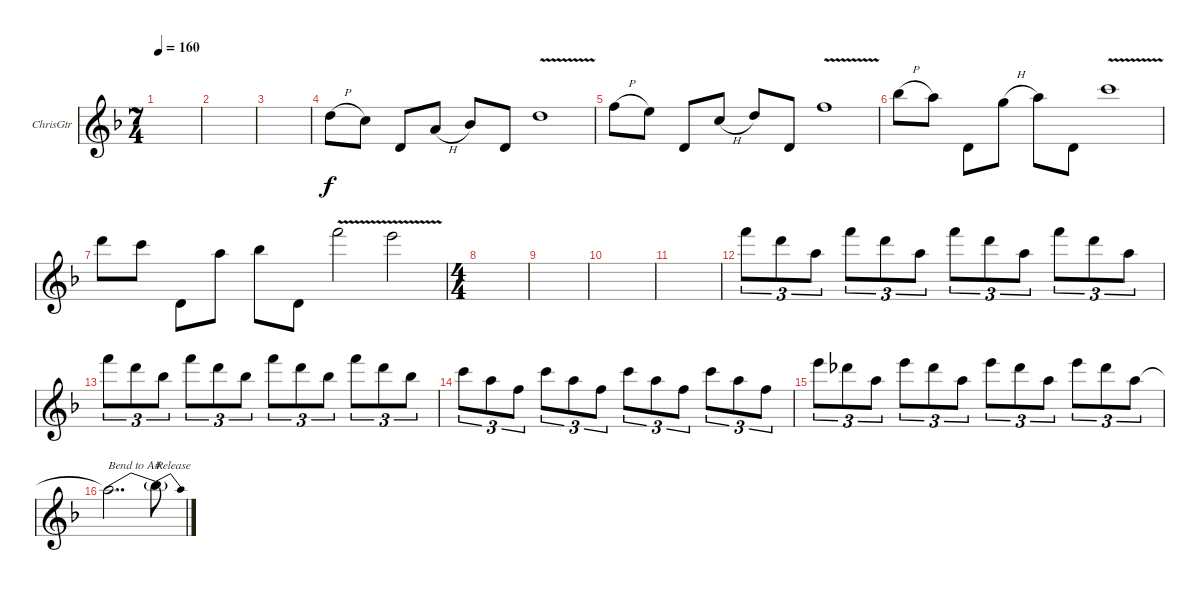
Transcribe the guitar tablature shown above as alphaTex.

\defaultSystemsLayout 4
\bracketExtendMode groupsimilarinstruments
\firstSystemTrackNameOrientation horizontal
\otherSystemsTrackNameOrientation horizontal
\track ("Lead Guitar II" "ChrisGtr") {instrument distortionguitar}
\staff {score}
\tuning (E4 B3 G3 D3 A2 D2)
\ts (7 4)
\tempo 160
\clef g2
\ks dminor
|
|
|
7.3{h}.8 5.3.8 0.4{pm}.8 2.3{h}.8 3.3.8 0.4{pm}.8 7.3{v}.1 |
10.3{h}.8 9.3.8 0.4{pm}.8 5.3{h}.8 7.3.8 0.4{pm}.8 10.3{v}.1 |
11.2{h}.8 10.2.8 0.4{pm}.8 8.2{h}.8 10.2.8 0.4{pm}.8 13.2{v}.1 |
15.2.8 13.2.8 0.4.8 10.2.8 11.2.8 0.4.8 18.2{v}.2 17.2{v}.2 |
\ts (4 4)
\beaming (8 2 2 2 2)
|
|
|
|
13.1.8{tu (3 2)} 10.1.8{tu (3 2)} 10.2.8{tu (3 2)} 13.1.8{tu (3 2)} 10.1.8{tu (3 2)} 10.2.8{tu (3 2)} 13.1.8{tu (3 2)} 10.1.8{tu (3 2)} 10.2.8{tu (3 2)} 13.1.8{tu (3 2)} 10.1.8{tu (3 2)} 10.2.8{tu (3 2)} |
13.1.8{tu (3 2)} 10.1.8{tu (3 2)} 11.2.8{tu (3 2)} 13.1.8{tu (3 2)} 10.1.8{tu (3 2)} 11.2.8{tu (3 2)} 13.1.8{tu (3 2)} 10.1.8{tu (3 2)} 11.2.8{tu (3 2)} 13.1.8{tu (3 2)} 10.1.8{tu (3 2)} 11.2.8{tu (3 2)} |
8.1.8{tu (3 2)} 5.1.8{tu (3 2)} 6.2.8{tu (3 2)} 8.1.8{tu (3 2)} 5.1.8{tu (3 2)} 6.2.8{tu (3 2)} 8.1.8{tu (3 2)} 5.1.8{tu (3 2)} 6.2.8{tu (3 2)} 8.1.8{tu (3 2)} 5.1.8{tu (3 2)} 6.2.8{tu (3 2)} |
12.1.8{tu (3 2)} 9.1.8{tu (3 2)} 10.2.8{tu (3 2)} 12.1.8{tu (3 2)} 9.1.8{tu (3 2)} 10.2.8{tu (3 2)} 12.1.8{tu (3 2)} 9.1.8{tu (3 2)} 10.2.8{tu (3 2)} 12.1.8{tu (3 2)} 9.1.8{tu (3 2)} 10.2.8{tu (3 2)} |
10.2{be (bend 0 0 2.4 2) t}.2{dd txt "Bend to A#"} 10.2{be (release 0 2 1.7999999999999998 0) t}.8{txt "Release"}
